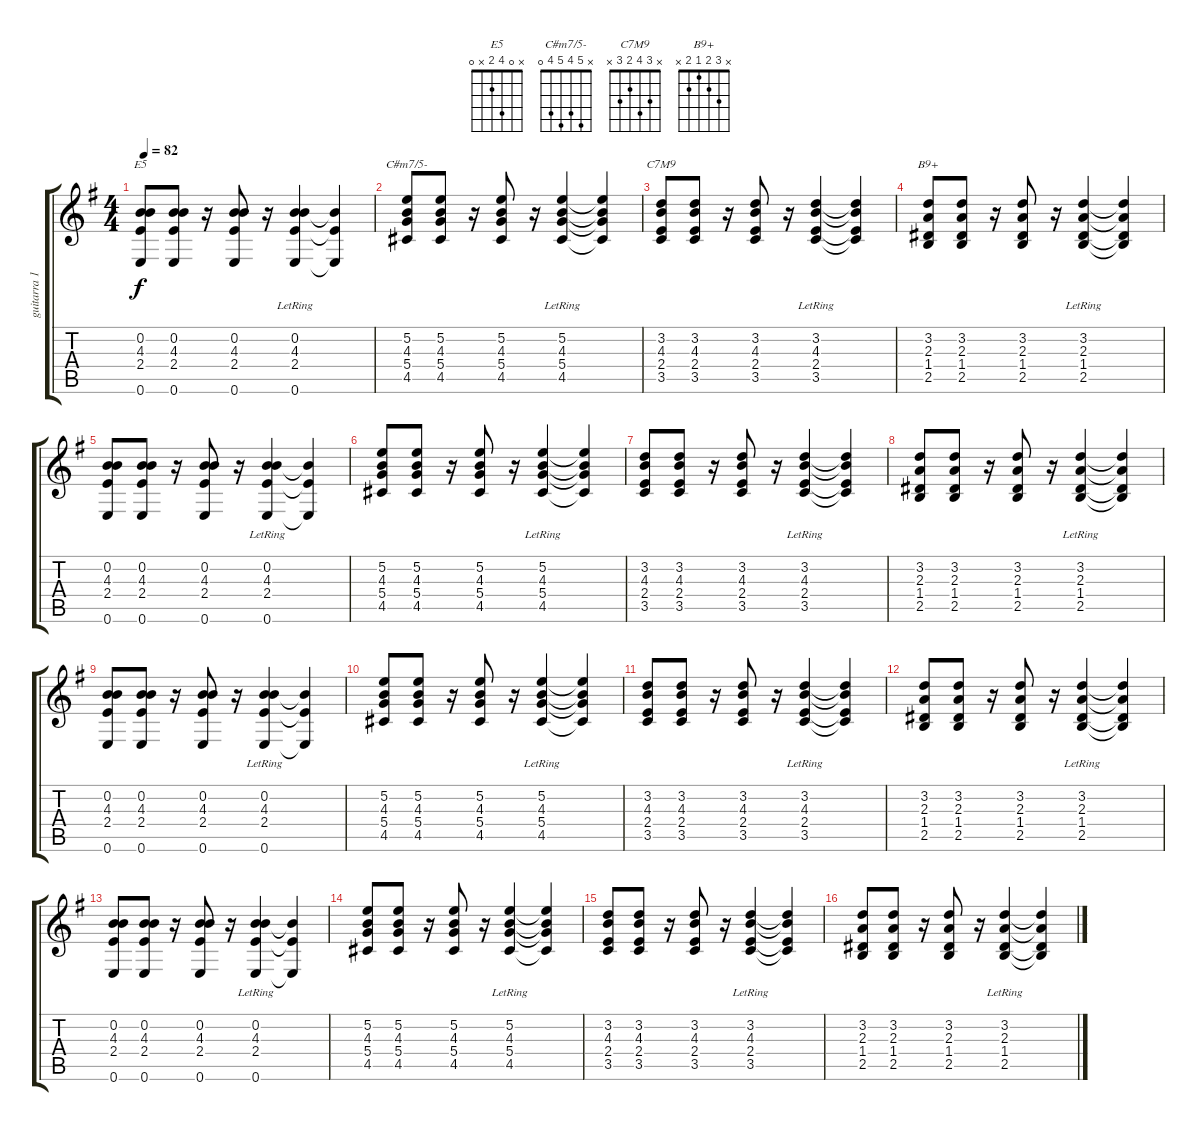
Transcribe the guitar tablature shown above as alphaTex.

\track ("guitarra 1" "guitarra 1") {instrument acousticguitarsteel}
\staff {score tabs}
\tuning (E4 B3 G3 D3 A2 E2) {hide}
\chord ("E5" x 0 4 2 x 0)
\chord ("C#m7/5-" x 5 4 5 4 0)
\chord ("C7M9" x 3 4 2 3 x)
\chord ("B9+" x 3 2 1 2 x)
\ts (4 4)
\tempo 82
\clef g2
\ks eminor
(0.2 4.3 2.4 0.6).8{ch "E5" dy f} (0.2 4.3 2.4 0.6).8 r.16 (0.2 4.3 2.4 0.6).8 r.16 (0.2{lr} 4.3{lr} 2.4{lr} 0.6{lr}).4 (4.3{t} 2.4{t} 0.6{t}).4 |
(5.2 4.3 5.4 4.5).8{ch "C#m7/5-"} (5.2 4.3 5.4 4.5).8 r.16 (5.2 4.3 5.4 4.5).8 r.16 (5.2{lr} 4.3{lr} 5.4{lr} 4.5{lr}).4 (5.2{t} 4.3{t} 5.4{t} 4.5{t}).4 |
(3.2 4.3 2.4 3.5).8{ch "C7M9"} (3.2 4.3 2.4 3.5).8 r.16 (3.2 4.3 2.4 3.5).8 r.16 (3.2{lr} 4.3{lr} 2.4{lr} 3.5{lr}).4 (3.2{t} 4.3{t} 2.4{t} 3.5{t}).4 |
(3.2 2.3 1.4 2.5).8{ch "B9+"} (3.2 2.3 1.4 2.5).8 r.16 (3.2 2.3 1.4 2.5).8 r.16 (3.2{lr} 2.3{lr} 1.4{lr} 2.5{lr}).4 (3.2{t} 2.3{t} 1.4{t} 2.5{t}).4 |
(0.2 4.3 2.4 0.6).8 (0.2 4.3 2.4 0.6).8 r.16 (0.2 4.3 2.4 0.6).8 r.16 (0.2{lr} 4.3{lr} 2.4{lr} 0.6{lr}).4 (4.3{t} 2.4{t} 0.6{t}).4 |
(5.2 4.3 5.4 4.5).8 (5.2 4.3 5.4 4.5).8 r.16 (5.2 4.3 5.4 4.5).8 r.16 (5.2{lr} 4.3{lr} 5.4{lr} 4.5{lr}).4 (5.2{t} 4.3{t} 5.4{t} 4.5{t}).4 |
(3.2 4.3 2.4 3.5).8 (3.2 4.3 2.4 3.5).8 r.16 (3.2 4.3 2.4 3.5).8 r.16 (3.2{lr} 4.3{lr} 2.4{lr} 3.5{lr}).4 (3.2{t} 4.3{t} 2.4{t} 3.5{t}).4 |
(3.2 2.3 1.4 2.5).8 (3.2 2.3 1.4 2.5).8 r.16 (3.2 2.3 1.4 2.5).8 r.16 (3.2{lr} 2.3{lr} 1.4{lr} 2.5{lr}).4 (3.2{t} 2.3{t} 1.4{t} 2.5{t}).4 |
(0.2 4.3 2.4 0.6).8 (0.2 4.3 2.4 0.6).8 r.16 (0.2 4.3 2.4 0.6).8 r.16 (0.2{lr} 4.3{lr} 2.4{lr} 0.6{lr}).4 (4.3{t} 2.4{t} 0.6{t}).4 |
(5.2 4.3 5.4 4.5).8 (5.2 4.3 5.4 4.5).8 r.16 (5.2 4.3 5.4 4.5).8 r.16 (5.2{lr} 4.3{lr} 5.4{lr} 4.5{lr}).4 (5.2{t} 4.3{t} 5.4{t} 4.5{t}).4 |
(3.2 4.3 2.4 3.5).8 (3.2 4.3 2.4 3.5).8 r.16 (3.2 4.3 2.4 3.5).8 r.16 (3.2{lr} 4.3{lr} 2.4{lr} 3.5{lr}).4 (3.2{t} 4.3{t} 2.4{t} 3.5{t}).4 |
(3.2 2.3 1.4 2.5).8 (3.2 2.3 1.4 2.5).8 r.16 (3.2 2.3 1.4 2.5).8 r.16 (3.2{lr} 2.3{lr} 1.4{lr} 2.5{lr}).4 (3.2{t} 2.3{t} 1.4{t} 2.5{t}).4 |
(0.2 4.3 2.4 0.6).8 (0.2 4.3 2.4 0.6).8 r.16 (0.2 4.3 2.4 0.6).8 r.16 (0.2{lr} 4.3{lr} 2.4{lr} 0.6{lr}).4 (4.3{t} 2.4{t} 0.6{t}).4 |
(5.2 4.3 5.4 4.5).8 (5.2 4.3 5.4 4.5).8 r.16 (5.2 4.3 5.4 4.5).8 r.16 (5.2{lr} 4.3{lr} 5.4{lr} 4.5{lr}).4 (5.2{t} 4.3{t} 5.4{t} 4.5{t}).4 |
(3.2 4.3 2.4 3.5).8 (3.2 4.3 2.4 3.5).8 r.16 (3.2 4.3 2.4 3.5).8 r.16 (3.2{lr} 4.3{lr} 2.4{lr} 3.5{lr}).4 (3.2{t} 4.3{t} 2.4{t} 3.5{t}).4 |
(3.2 2.3 1.4 2.5).8 (3.2 2.3 1.4 2.5).8 r.16 (3.2 2.3 1.4 2.5).8 r.16 (3.2{lr} 2.3{lr} 1.4{lr} 2.5{lr}).4 (3.2{t} 2.3{t} 1.4{t} 2.5{t}).4
